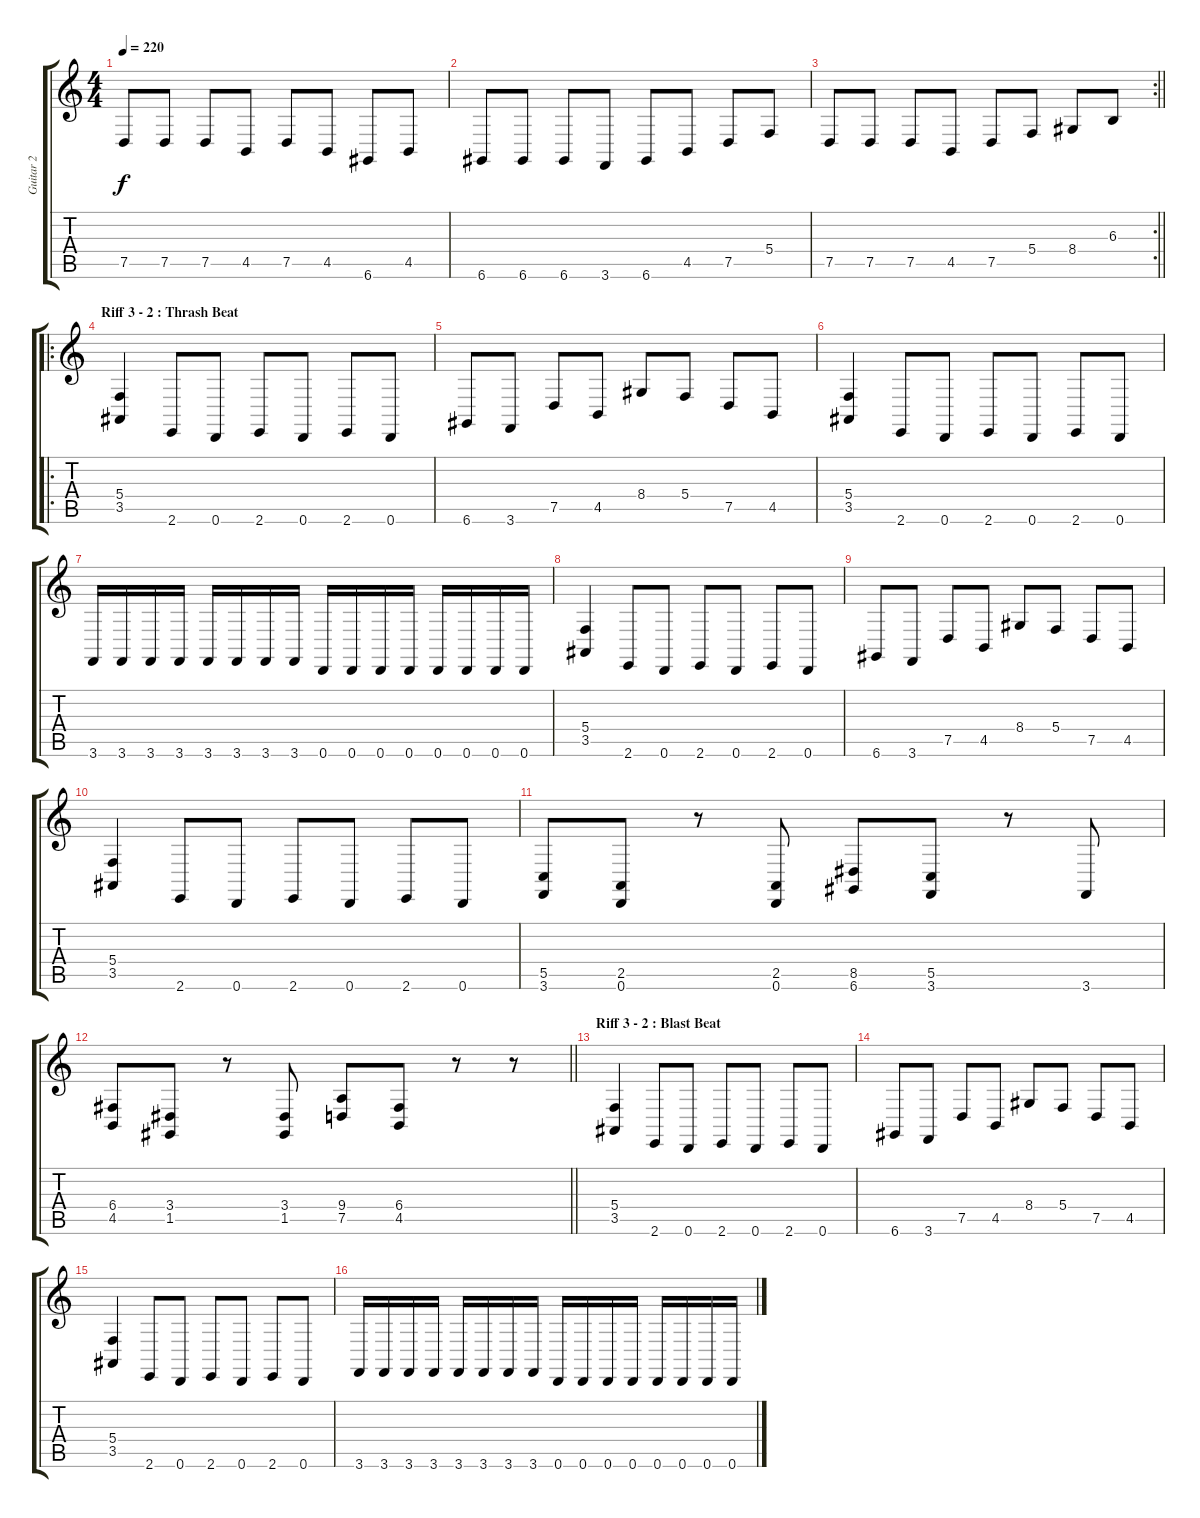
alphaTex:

\track ("Guitar 2" "Guitar 2") {instrument electricgrandpiano}
\staff {score tabs}
\tuning (D4 A3 F3 C3 G2 D2) {hide}
\ts (4 4)
\tempo 220
\clef g2
\ks c
7.5.8{dy f} 7.5.8 7.5.8 4.5.8 7.5.8 4.5.8 6.6.8 4.5.8 |
6.6.8 6.6.8 6.6.8 3.6.8 6.6.8 4.5.8 7.5.8 5.4.8 |
\rc 2
\barLineRight lightlight
7.5.8 7.5.8 7.5.8 4.5.8 7.5.8 5.4.8 8.4.8 6.3.8 |
\ro
\section ("" "Riff 3 - 2 : Thrash Beat")
(5.4 3.5).4 2.6.8 0.6.8 2.6.8 0.6.8 2.6.8 0.6.8 |
6.6.8 3.6.8 7.5.8 4.5.8 8.4.8 5.4.8 7.5.8 4.5.8 |
(5.4 3.5).4 2.6.8 0.6.8 2.6.8 0.6.8 2.6.8 0.6.8 |
3.6.16 3.6.16 3.6.16 3.6.16 3.6.16 3.6.16 3.6.16 3.6.16 0.6.16 0.6.16 0.6.16 0.6.16 0.6.16 0.6.16 0.6.16 0.6.16 |
(5.4 3.5).4 2.6.8 0.6.8 2.6.8 0.6.8 2.6.8 0.6.8 |
6.6.8 3.6.8 7.5.8 4.5.8 8.4.8 5.4.8 7.5.8 4.5.8 |
(5.4 3.5).4 2.6.8 0.6.8 2.6.8 0.6.8 2.6.8 0.6.8 |
(5.5 3.6).8 (2.5 0.6).8 r.8 (2.5 0.6).8 (8.5 6.6).8 (5.5 3.6).8 r.8 3.6.8 |
\barLineRight lightlight
(6.4 4.5).8 (3.4 1.5).8 r.8 (3.4 1.5).8 (9.4 7.5).8 (6.4 4.5).8 r.8 r.8 |
\section ("" "Riff 3 - 2 : Blast Beat")
(5.4 3.5).4 2.6.8 0.6.8 2.6.8 0.6.8 2.6.8 0.6.8 |
6.6.8 3.6.8 7.5.8 4.5.8 8.4.8 5.4.8 7.5.8 4.5.8 |
(5.4 3.5).4 2.6.8 0.6.8 2.6.8 0.6.8 2.6.8 0.6.8 |
3.6.16 3.6.16 3.6.16 3.6.16 3.6.16 3.6.16 3.6.16 3.6.16 0.6.16 0.6.16 0.6.16 0.6.16 0.6.16 0.6.16 0.6.16 0.6.16
